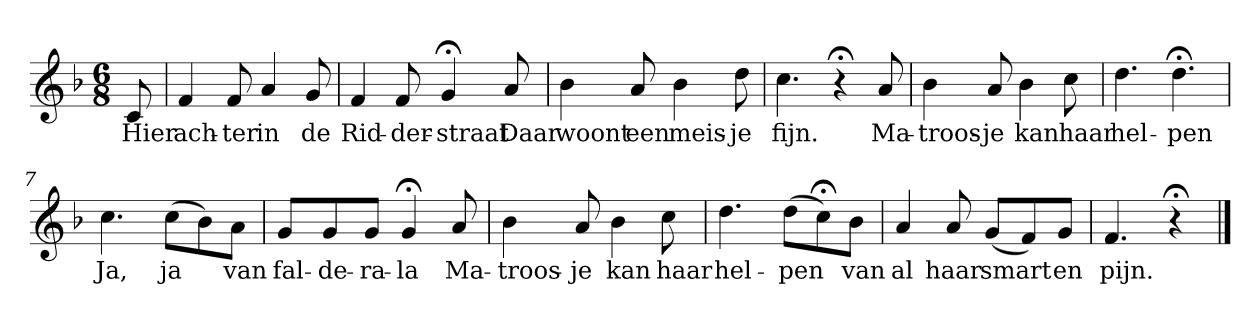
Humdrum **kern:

**kern	**text
*part1	*part1
*staff1	*staff1
*k[b-]	*
*F:	*
*M6/8	*
*MM120	*
=	=
8c	Hier
=1	=1
4f	ach-
8f	-ter
4a	in
8g	de
=2	=2
4f	Rid-
8f	-der-
4g;<	-straat
8a	Daar
=3	=3
4b-	woont
8a	een
4b-	meis-
8dd	-je
=4	=4
4.cc	fijn.
4r;<	.
8a	Ma-
=5	=5
4b-	-troos-
8a	-je
4b-	kan
8cc	haar
=6	=6
4.dd	hel-
4.dd;<	-pen
=7	=7
4.cc	Ja,
(8ccL	ja
8b-)	.
8aJ	van
=8	=8
8gL	fal-
8g	-de-
8gJ	-ra-
4g;<	-la
8a	Ma-
=9	=9
4b-	-troos-
8a	-je
4b-	kan
8cc	haar
=10	=10
4.dd	hel-
(8ddL	-pen
8cc;<)	.
8b-J	van
=11	=11
4a	al
8a	haar
(8gL	smart
8f)	.
8gJ	en
=12	=12
4.f	pijn.
4r;<	.
==	==
*-	*-
